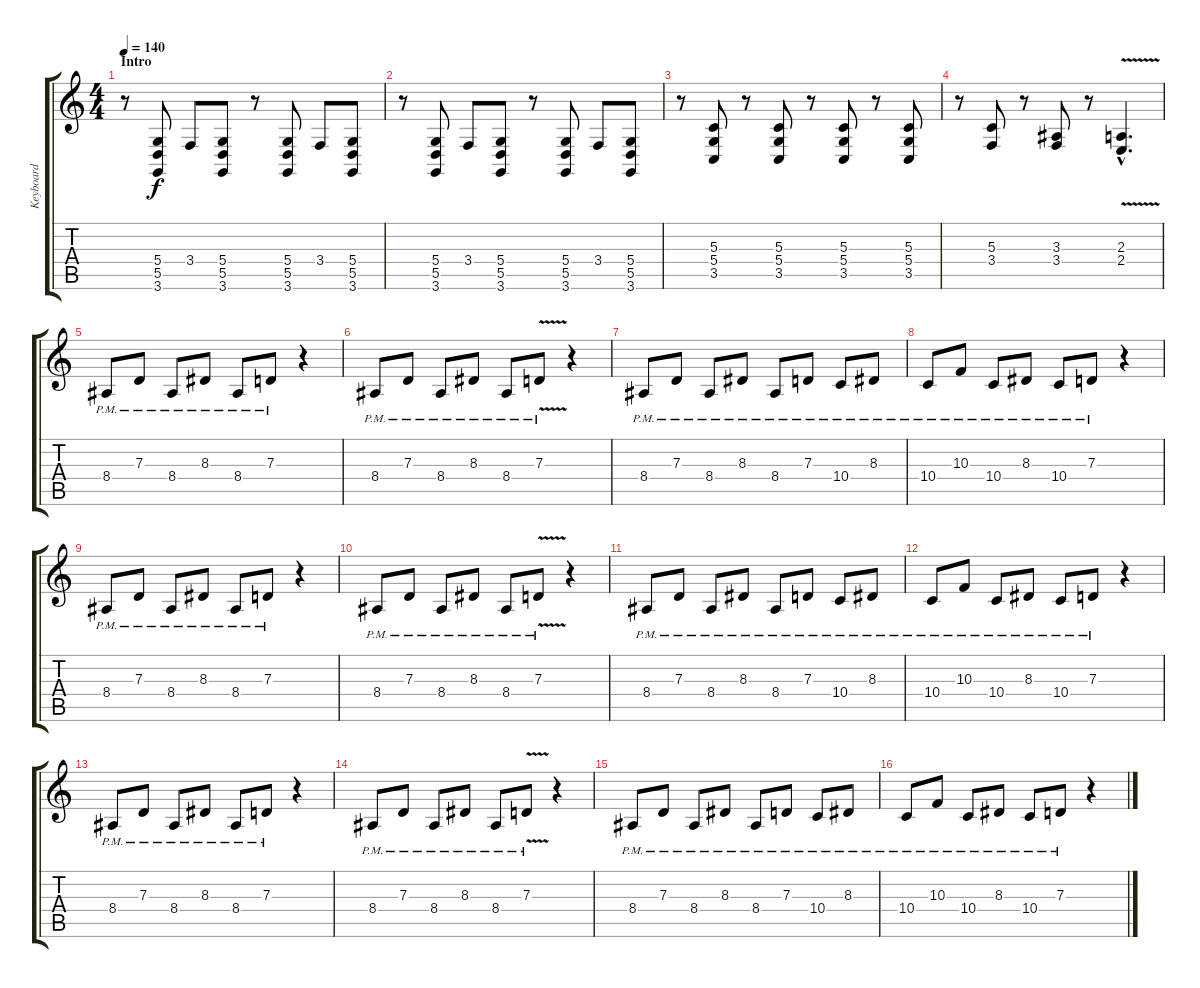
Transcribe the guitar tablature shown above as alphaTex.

\track ("Keyboard" "Keyboard") {instrument lead2sawtooth}
\staff {score tabs}
\tuning (E4 B3 G3 D3 A2 E2) {hide}
\ts (4 4)
\section ("" "Intro ")
\tempo 140
\clef g2
\ks c
r.8{dy f instrument lead2sawtooth} (5.4 5.5 3.6).8 3.4.8 (5.4 5.5 3.6).8 r.8 (5.4 5.5 3.6).8 3.4.8 (5.4 5.5 3.6).8 |
r.8 (5.4 5.5 3.6).8 3.4.8 (5.4 5.5 3.6).8 r.8 (5.4 5.5 3.6).8 3.4.8 (5.4 5.5 3.6).8 |
r.8 (5.3 5.4 3.5).8 r.8 (5.3 5.4 3.5).8 r.8 (5.3 5.4 3.5).8 r.8 (5.3 5.4 3.5).8 |
r.8 (5.3 3.4).8 r.8 (3.3 3.4).8 r.8 (2.3{v hac} 2.4{v hac}).4{d} |
8.4{pm}.8 7.3{pm}.8 8.4{pm}.8 8.3{pm}.8 8.4{pm}.8 7.3{pm}.8 r.4 |
8.4{pm}.8 7.3{pm}.8 8.4{pm}.8 8.3{pm}.8 8.4{pm}.8 7.3{v pm}.8 r.4 |
8.4{pm}.8 7.3{pm}.8 8.4{pm}.8 8.3{pm}.8 8.4{pm}.8 7.3{pm}.8 10.4{pm}.8 8.3{pm}.8 |
10.4{pm}.8 10.3{pm}.8 10.4{pm}.8 8.3{pm}.8 10.4{pm}.8 7.3{pm}.8 r.4 |
8.4{pm}.8 7.3{pm}.8 8.4{pm}.8 8.3{pm}.8 8.4{pm}.8 7.3{pm}.8 r.4 |
8.4{pm}.8 7.3{pm}.8 8.4{pm}.8 8.3{pm}.8 8.4{pm}.8 7.3{v pm}.8 r.4 |
8.4{pm}.8 7.3{pm}.8 8.4{pm}.8 8.3{pm}.8 8.4{pm}.8 7.3{pm}.8 10.4{pm}.8 8.3{pm}.8 |
10.4{pm}.8 10.3{pm}.8 10.4{pm}.8 8.3{pm}.8 10.4{pm}.8 7.3{pm}.8 r.4 |
8.4{pm}.8 7.3{pm}.8 8.4{pm}.8 8.3{pm}.8 8.4{pm}.8 7.3{pm}.8 r.4 |
8.4{pm}.8 7.3{pm}.8 8.4{pm}.8 8.3{pm}.8 8.4{pm}.8 7.3{v pm}.8 r.4 |
8.4{pm}.8 7.3{pm}.8 8.4{pm}.8 8.3{pm}.8 8.4{pm}.8 7.3{pm}.8 10.4{pm}.8 8.3{pm}.8 |
10.4{pm}.8 10.3{pm}.8 10.4{pm}.8 8.3{pm}.8 10.4{pm}.8 7.3{pm}.8 r.4
